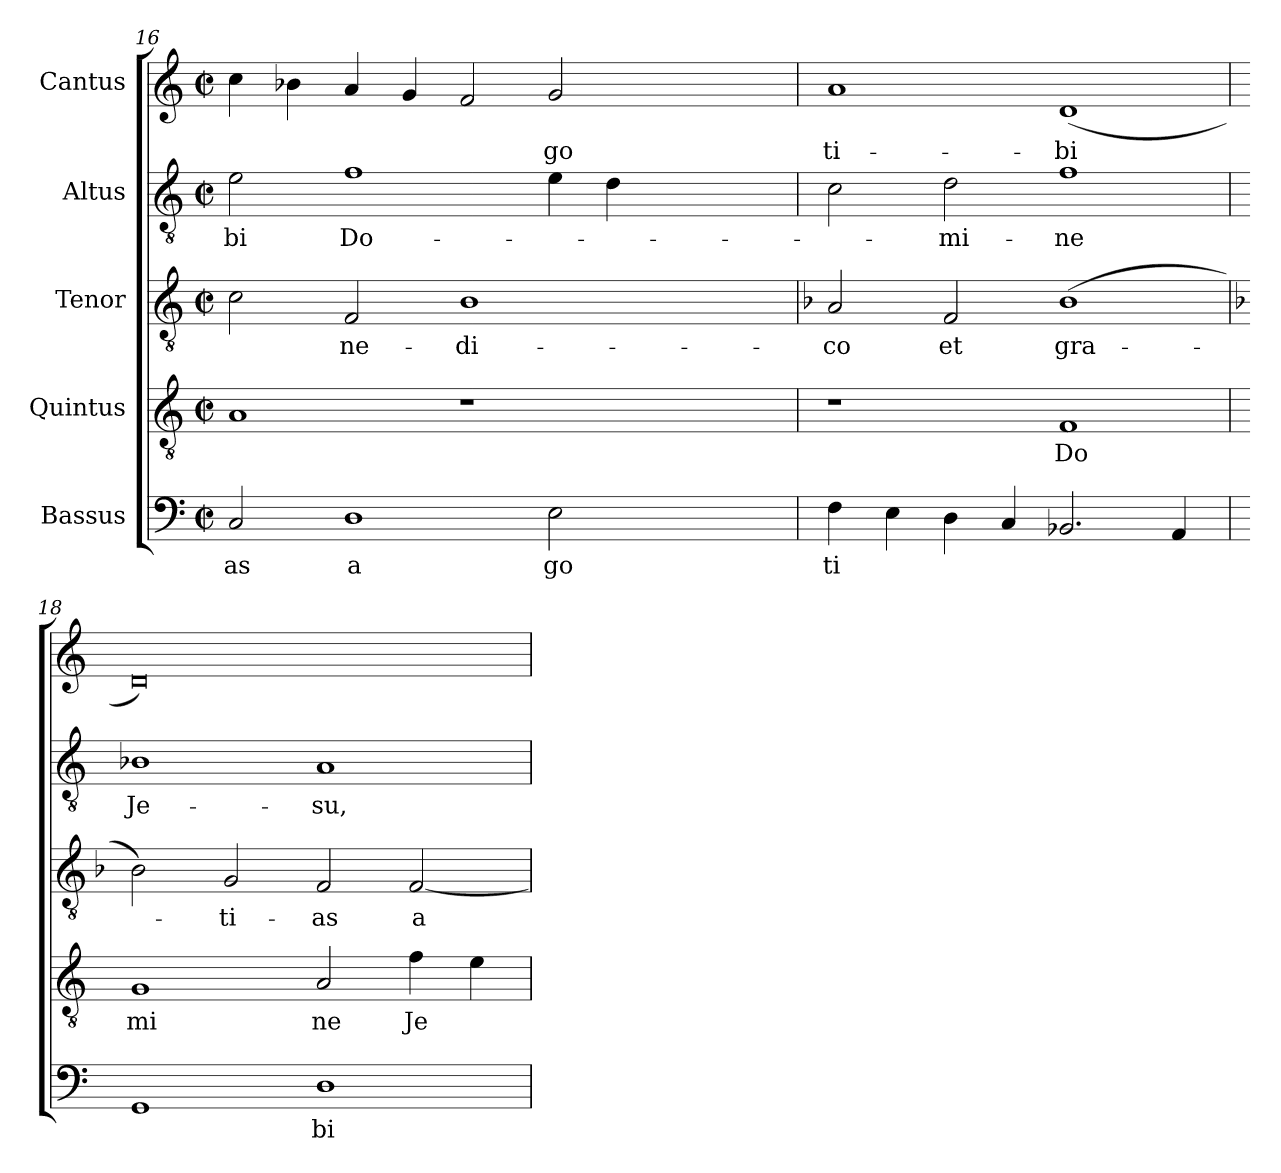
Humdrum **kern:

**kern	**text	**kern	**text	**kern	**text	**kern	**text	**kern	**text
*part5	*part5	*part4	*part4	*part3	*part3	*part2	*part2	*part1	*part1
*staff5	*staff5	*staff4	*staff4	*staff3	*staff3	*staff2	*staff2	*staff1	*staff1
*I"Bassus	*	*I"Quintus	*	*I"Tenor	*	*I"Altus	*	*I"Cantus	*
*clefF4	*	*clefGv2	*	*clefGv2	*	*clefGv2	*	*clefG2	*
*	*	*k[]	*	*	*	*k[]	*	*	*
*	*	*C:	*	*	*	*C:	*	*	*
*M2/2	*	*M2/2	*	*M2/2	*	*M2/2	*	*M2/2	*
*met(c|)	*	*met(c|)	*	*met(c|)	*	*met(c|)	*	*met(c|)	*
=16	=16	=16	=16	=16	=16	=16	=16	=16	=16
!	!LO:LY:b:cj	!	!	!	!	!	!LO:LY:b:cj	!	!
2C/	as	1A	.	2c\	.	2e\	-bi	4cc\	.
.	.	.	.	.	.	.	.	4b-\	.
!	!LO:LY:b:cj	!	!	!	!LO:LY:b:cj	!	!LO:LY:b:cj	!	!
1D	a	.	.	2F/	-ne-	1f	Do-	4a/	.
.	.	.	.	.	.	.	.	4g/	.
!	!	!LO:N:vis=1	!	!	!LO:LY:b:cj	!	!	!	!
.	.	0r	.	1B	-di-	.	.	2f/	.
!	!LO:LY:b:cj	!	!	!	!	!	!	!	!LO:LY:b:cj
2E\	go	.	.	.	.	4e\	.	2g/	-go
.	.	.	.	.	.	4d\	.	.	.
1ryy	.	.	.	1ryy	.	1ryy	.	1ryy	.
=17	=17	=17	=17	=17	=17	=17	=17	=17	=17
*	*	*	*	*k[b-]	*	*	*	*	*
*	*	*	*	*F:	*	*	*	*	*
!	!LO:LY:b:cj	!	!	!	!LO:LY:b:cj	!	!	!	!LO:LY:b:cj
4F\	ti	1r	.	2A/	-co	2c\	.	1a	ti-
4E\	.	.	.	.	.	.	.	.	.
!	!	!	!	!	!LO:LY:b:cj	!	!LO:LY:b:cj	!	!
4D\	.	.	.	2F/	et	2d\	-mi-	.	.
4C/	.	.	.	.	.	.	.	.	.
!	!	!	!LO:LY:b:cj	!	!LO:LY:b:cj	!	!LO:LY:b:cj	!	!LO:LY:b:cj
2.BB-X/	.	1F	Do	(>1B-	gra-	1f	-ne	(<1d	-bi
4AA/	.	.	.	.	.	.	.	.	.
=18	=18	=18	=18	=18	=18	=18	=18	=18	=18
*	*	*	*	*k[b-]	*	*	*	*	*
*	*	*	*	*F:	*	*	*	*	*
!	!	!	!LO:LY:b:cj	!	!	!	!LO:LY:b:cj	!	!
1GG	.	1G	mi	2B-\)	.	1B-	Je-	0d)	.
!	!	!	!	!	!LO:LY:b:cj	!	!	!	!
.	.	.	.	2G/	-ti-	.	.	.	.
!	!LO:LY:b:cj	!	!LO:LY:b:cj	!	!LO:LY:b:cj	!	!LO:LY:b:cj	!	!
1D	bi	2A/	ne	2F/	-as	1A	-su,	.	.
!	!	!	!LO:LY:b:cj	!	!LO:LY:b:cj	!	!	!	!
.	.	4f\	Je	[<2F/	a-	.	.	.	.
.	.	4e\	.	.	.	.	.	.	.
=	=	=	=	=	=	=	=	=	=
*-	*-	*-	*-	*-	*-	*-	*-	*-	*-
